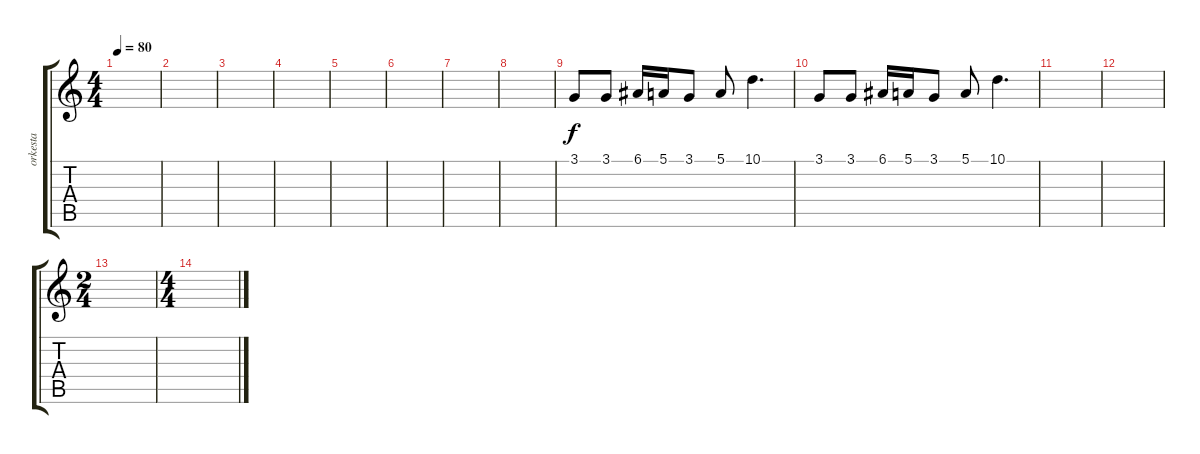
\track ("orkesta" "orkesta") {instrument frenchhorn}
\staff {score tabs}
\tuning (E4 B3 G3 D3 A2 E2) {hide}
\ts (4 4)
\tempo 80
\clef g2
\ks c
|
|
|
|
|
|
|
|
3.1.8 3.1.8 6.1.16 5.1.16 3.1.8 5.1.8 10.1.4{d} |
3.1.8 3.1.8 6.1.16 5.1.16 3.1.8 5.1.8 10.1.4{d} |
|
|
\ts (2 4)
|
\ts (4 4)
